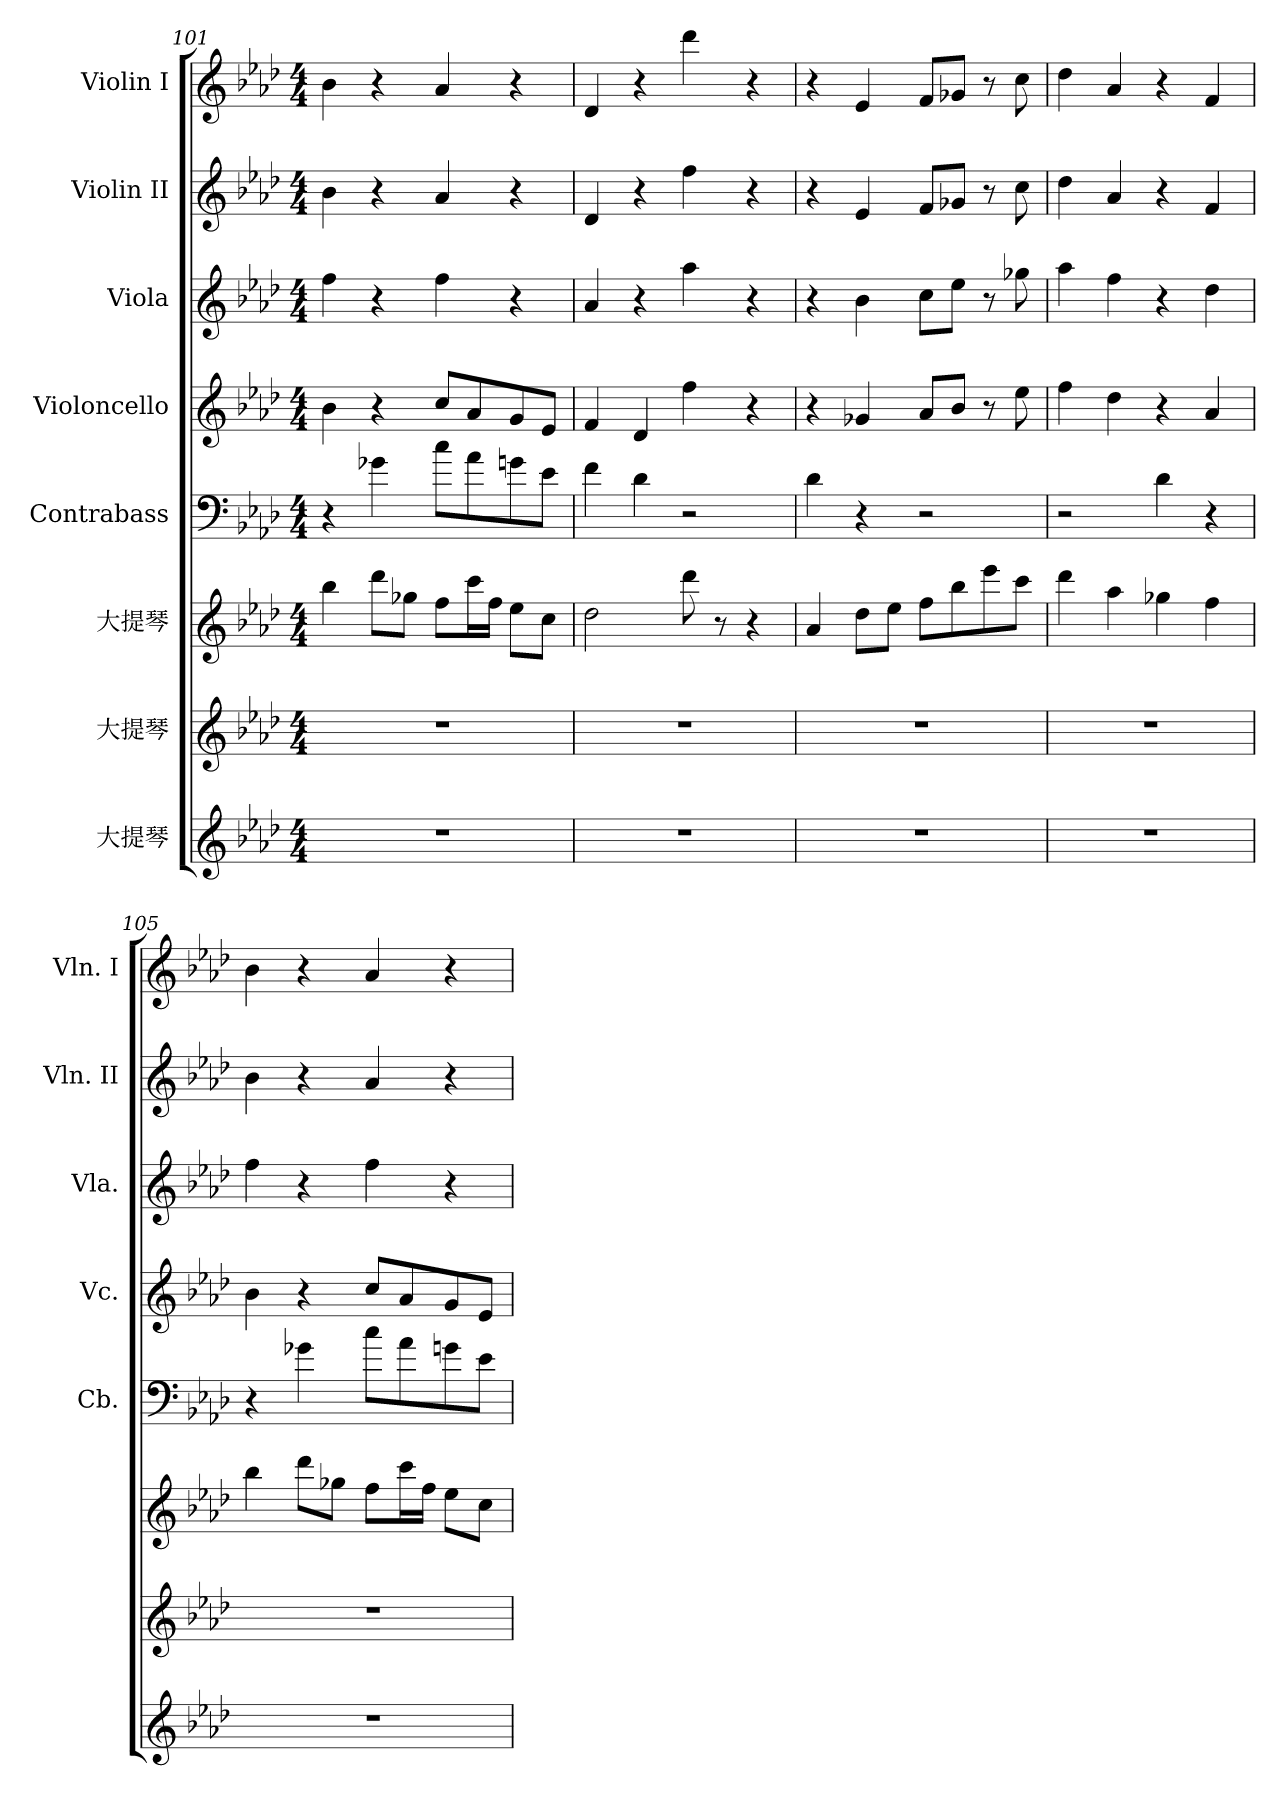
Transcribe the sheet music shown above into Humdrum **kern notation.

**kern	**kern	**kern	**kern	**kern	**kern	**kern	**kern
*part8	*part7	*part6	*part5	*part4	*part3	*part2	*part1
*staff8	*staff7	*staff6	*staff5	*staff4	*staff3	*staff2	*staff1
*I"大提琴	*I"大提琴	*I"大提琴	*I"Contrabass	*I"Violoncello	*I"Viola	*I"Violin II	*I"Violin I
*	*	*	*I'Cb.	*I'Vc.	*I'Vla.	*I'Vln. II	*I'Vln. I
*clefG2	*clefG2	*clefG2	*clefF4	*clefG2	*clefG2	*clefG2	*clefG2
*	*	*	*ITrd7c12	*	*	*	*
*k[b-e-a-d-]	*k[b-e-a-d-]	*k[b-e-a-d-]	*k[b-e-a-d-]	*k[b-e-a-d-]	*k[b-e-a-d-]	*k[b-e-a-d-]	*k[b-e-a-d-]
*M4/4	*M4/4	*M4/4	*M4/4	*M4/4	*M4/4	*M4/4	*M4/4
=101	=101	=101	=101	=101	=101	=101	=101
1r	1r	4bb-\	4r	4b-\	4ff\	4b-\	4b-\
.	.	8ddd-\L	4G-X\	4r	4r	4r	4r
.	.	8gg-X\J	.	.	.	.	.
.	.	8ff\L	8c\L	8cc/L	4ff\	4a-/	4a-/
.	.	16ccc\L	8A-\	8a-/	.	.	.
.	.	16ff\JJ	.	.	.	.	.
.	.	8ee-\L	8Gn\	8g/	4r	4r	4r
.	.	8cc\J	8E-\J	8e-/J	.	.	.
!!LO:PB:g=z
=102	=102	=102	=102	=102	=102	=102	=102
1r	1r	2dd-\	4F\	4f/	4a-/	4d-/	4d-/
.	.	.	4D-\	4d-/	4r	4r	4r
.	.	8ddd-\	2r	4ff\	4aa-\	4ff\	4ddd-\
.	.	8r	.	.	.	.	.
.	.	4r	.	4r	4r	4r	4r
=103	=103	=103	=103	=103	=103	=103	=103
1r	1r	4a-/	4D-\	4r	4r	4r	4r
.	.	8dd-\L	4r	4g-X/	4b-\	4e-/	4e-/
.	.	8ee-\J	.	.	.	.	.
.	.	8ff\L	2r	8a-/L	8cc\L	8f/L	8f/L
.	.	8bb-\	.	8b-/J	8ee-\J	8g-X/J	8g-X/J
.	.	8eee-\	.	8r	8r	8r	8r
.	.	8ccc\J	.	8ee-\	8gg-X\	8cc\	8cc\
=104	=104	=104	=104	=104	=104	=104	=104
1r	1r	4ddd-\	2r	4ff\	4aa-\	4dd-\	4dd-\
.	.	4aa-\	.	4dd-\	4ff\	4a-/	4a-/
.	.	4gg-X\	4D-\	4r	4r	4r	4r
.	.	4ff\	4r	4a-/	4dd-\	4f/	4f/
=105	=105	=105	=105	=105	=105	=105	=105
1r	1r	4bb-\	4r	4b-\	4ff\	4b-\	4b-\
.	.	8ddd-\L	4G-X\	4r	4r	4r	4r
.	.	8gg-X\J	.	.	.	.	.
.	.	8ff\L	8c\L	8cc/L	4ff\	4a-/	4a-/
.	.	16ccc\L	8A-\	8a-/	.	.	.
.	.	16ff\JJ	.	.	.	.	.
.	.	8ee-\L	8Gn\	8g/	4r	4r	4r
.	.	8cc\J	8E-\J	8e-/J	.	.	.
=	=	=	=	=	=	=	=
*-	*-	*-	*-	*-	*-	*-	*-
